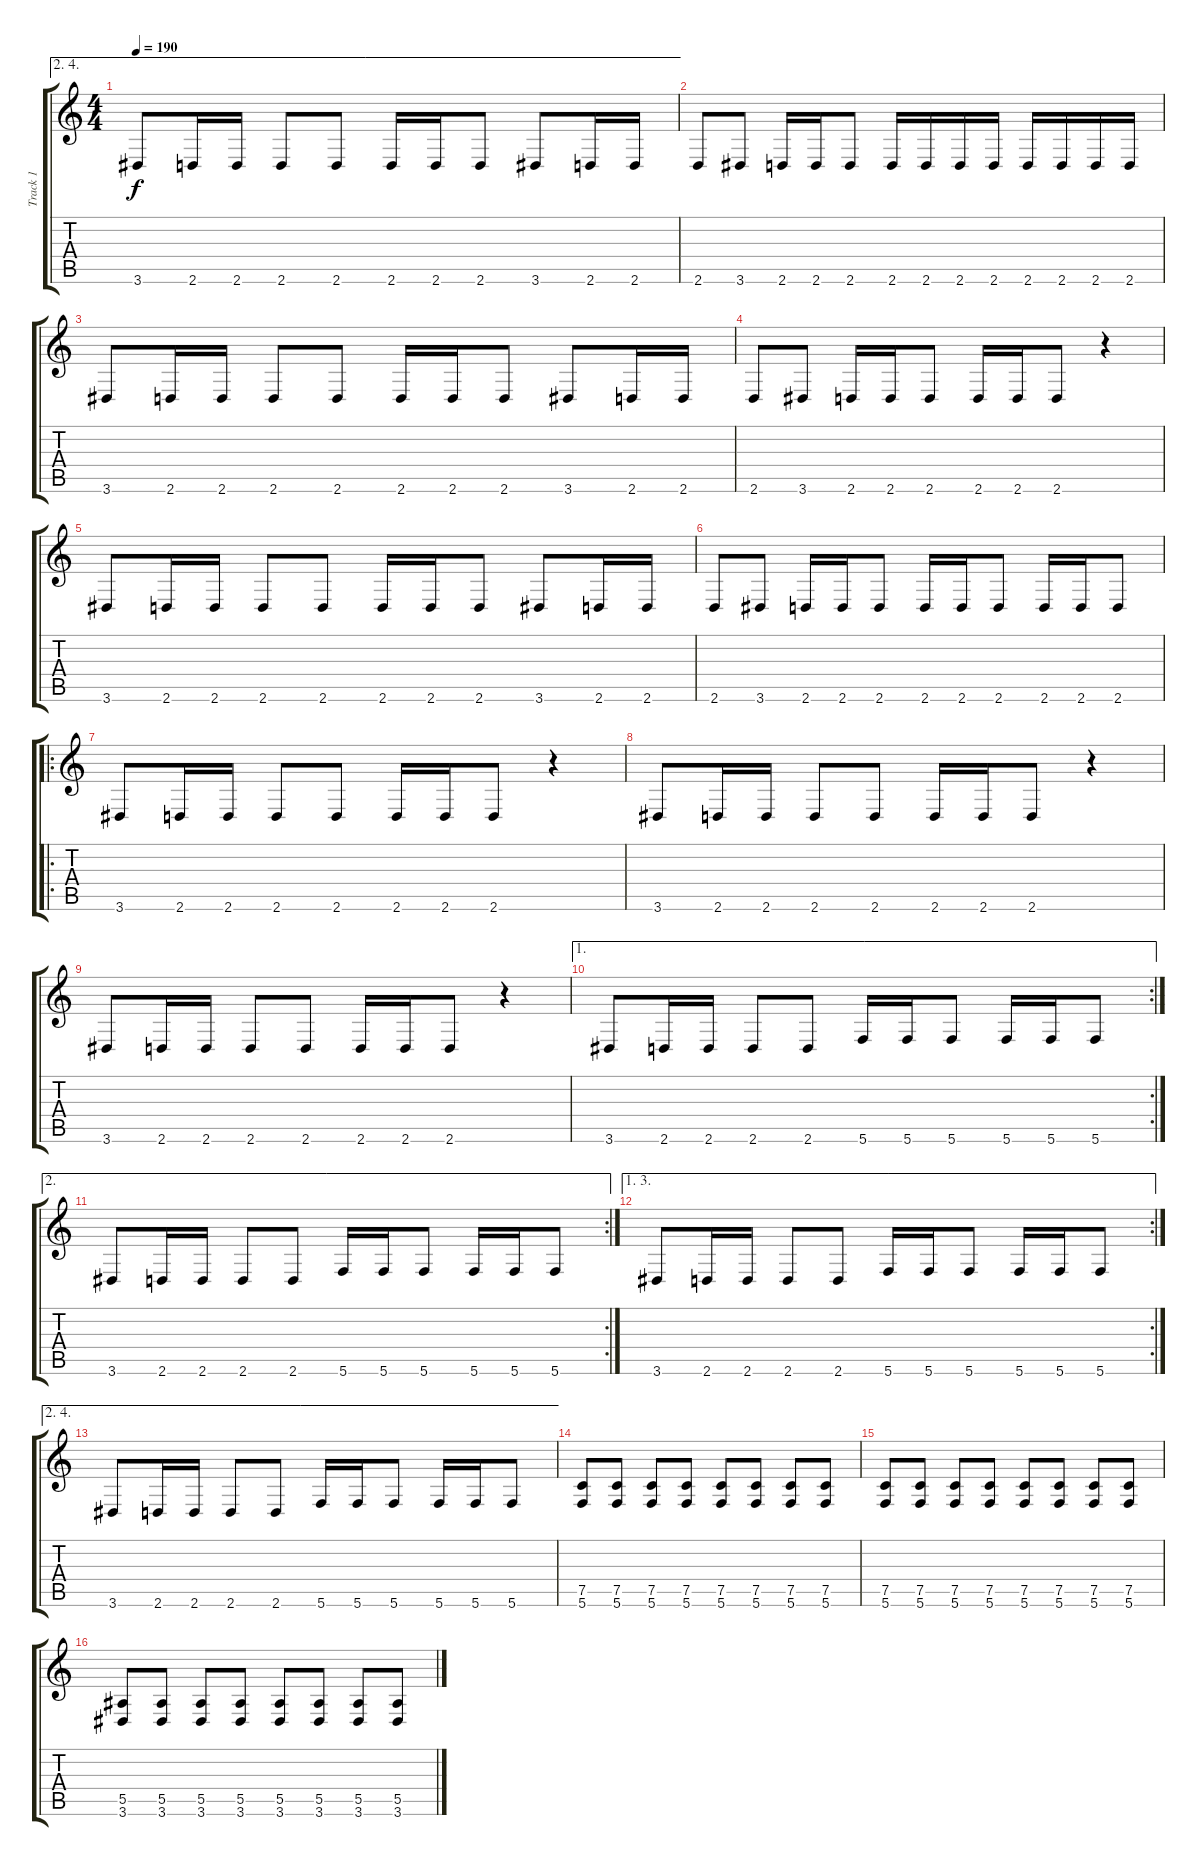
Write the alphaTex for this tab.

\track ("Track 1" "Track 1") {instrument overdrivenguitar}
\staff {score tabs}
\tuning (C4 G3 Eb3 Bb2 F2 C2) {hide}
\ae (2 4)
\ts (4 4)
\tempo 190
\clef g2
\ks c
3.6.8{dy f} 2.6.16 2.6.16 2.6.8 2.6.8 2.6.16 2.6.16 2.6.8 3.6.8 2.6.16 2.6.16 |
2.6.8 3.6.8 2.6.16 2.6.16 2.6.8 2.6.16 2.6.16 2.6.16 2.6.16 2.6.16 2.6.16 2.6.16 2.6.16 |
3.6.8 2.6.16 2.6.16 2.6.8 2.6.8 2.6.16 2.6.16 2.6.8 3.6.8 2.6.16 2.6.16 |
2.6.8 3.6.8 2.6.16 2.6.16 2.6.8 2.6.16 2.6.16 2.6.8 r.4 |
3.6.8 2.6.16 2.6.16 2.6.8 2.6.8 2.6.16 2.6.16 2.6.8 3.6.8 2.6.16 2.6.16 |
2.6.8 3.6.8 2.6.16 2.6.16 2.6.8 2.6.16 2.6.16 2.6.8 2.6.16 2.6.16 2.6.8 |
\ro
3.6.8 2.6.16 2.6.16 2.6.8 2.6.8 2.6.16 2.6.16 2.6.8 r.4 |
3.6.8 2.6.16 2.6.16 2.6.8 2.6.8 2.6.16 2.6.16 2.6.8 r.4 |
3.6.8 2.6.16 2.6.16 2.6.8 2.6.8 2.6.16 2.6.16 2.6.8 r.4 |
\ae 1
\rc 2
3.6.8 2.6.16 2.6.16 2.6.8 2.6.8 5.6.16 5.6.16 5.6.8 5.6.16 5.6.16 5.6.8 |
\ae 2
\rc 2
3.6.8 2.6.16 2.6.16 2.6.8 2.6.8 5.6.16 5.6.16 5.6.8 5.6.16 5.6.16 5.6.8 |
\ae (1 3)
\rc 2
3.6.8 2.6.16 2.6.16 2.6.8 2.6.8 5.6.16 5.6.16 5.6.8 5.6.16 5.6.16 5.6.8 |
\ae (2 4)
3.6.8 2.6.16 2.6.16 2.6.8 2.6.8 5.6.16 5.6.16 5.6.8 5.6.16 5.6.16 5.6.8 |
(7.5 5.6).8 (7.5 5.6).8 (7.5 5.6).8 (7.5 5.6).8 (7.5 5.6).8 (7.5 5.6).8 (7.5 5.6).8 (7.5 5.6).8 |
(7.5 5.6).8 (7.5 5.6).8 (7.5 5.6).8 (7.5 5.6).8 (7.5 5.6).8 (7.5 5.6).8 (7.5 5.6).8 (7.5 5.6).8 |
(5.5 3.6).8 (5.5 3.6).8 (5.5 3.6).8 (5.5 3.6).8 (5.5 3.6).8 (5.5 3.6).8 (5.5 3.6).8 (5.5 3.6).8
